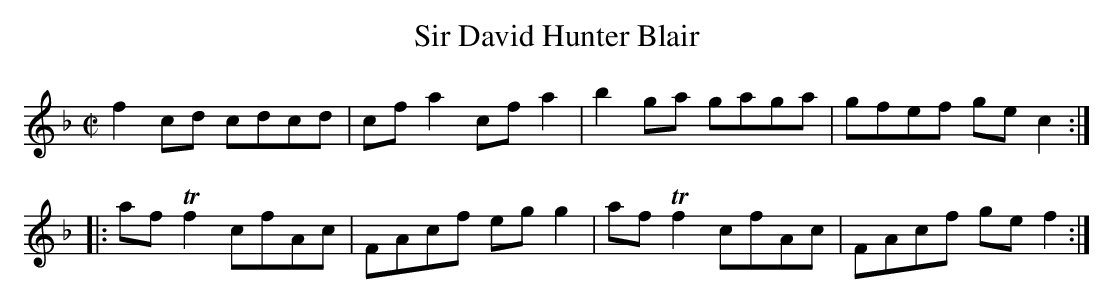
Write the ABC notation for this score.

X:1
T:Sir David Hunter Blair
M:C|
L:1/8
K:F
f2 cd cdcd|cf a2 cf a2|b2 ga gaga|gfef ge c2:|
|:af Tf2 cfAc|FAcf eg g2|af Tf2 cfAc|FAcf ge f2:|]
